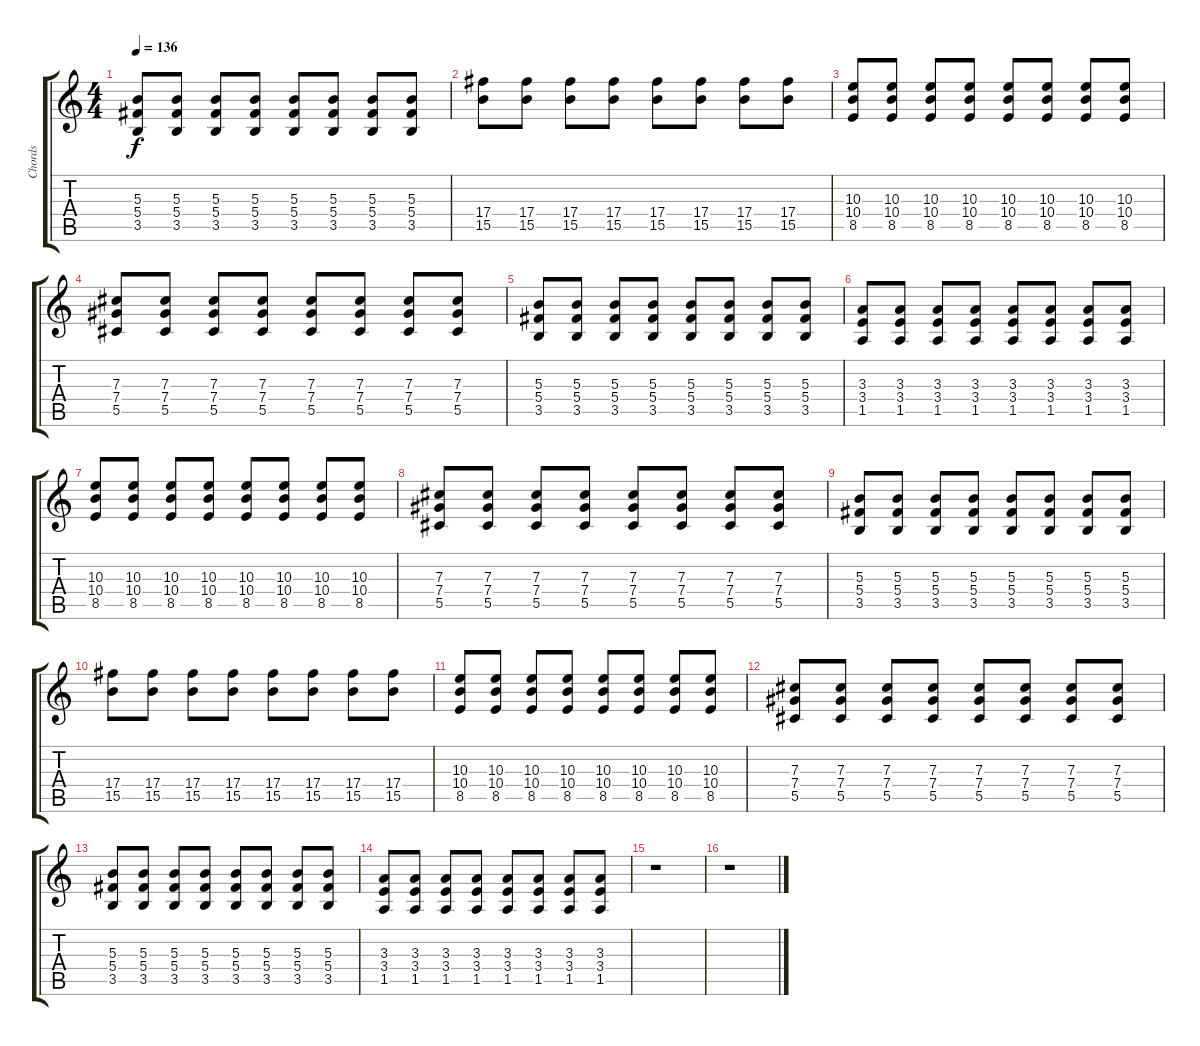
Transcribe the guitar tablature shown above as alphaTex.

\track ("Chords" "Chords") {instrument distortionguitar}
\staff {score tabs}
\tuning (Eb4 Bb3 Gb3 Db3 Ab2 Db2) {hide}
\ts (4 4)
\tempo 136
\clef g2
\ks c
(5.3 5.4 3.5).8{dy f} (5.3 5.4 3.5).8 (5.3 5.4 3.5).8 (5.3 5.4 3.5).8 (5.3 5.4 3.5).8 (5.3 5.4 3.5).8 (5.3 5.4 3.5).8 (5.3 5.4 3.5).8 |
(17.4 15.5).8 (17.4 15.5).8 (17.4 15.5).8 (17.4 15.5).8 (17.4 15.5).8 (17.4 15.5).8 (17.4 15.5).8 (17.4 15.5).8 |
(10.3 10.4 8.5).8 (10.3 10.4 8.5).8 (10.3 10.4 8.5).8 (10.3 10.4 8.5).8 (10.3 10.4 8.5).8 (10.3 10.4 8.5).8 (10.3 10.4 8.5).8 (10.3 10.4 8.5).8 |
(7.3 7.4 5.5).8 (7.3 7.4 5.5).8 (7.3 7.4 5.5).8 (7.3 7.4 5.5).8 (7.3 7.4 5.5).8 (7.3 7.4 5.5).8 (7.3 7.4 5.5).8 (7.3 7.4 5.5).8 |
(5.3 5.4 3.5).8 (5.3 5.4 3.5).8 (5.3 5.4 3.5).8 (5.3 5.4 3.5).8 (5.3 5.4 3.5).8 (5.3 5.4 3.5).8 (5.3 5.4 3.5).8 (5.3 5.4 3.5).8 |
(3.3 3.4 1.5).8 (3.3 3.4 1.5).8 (3.3 3.4 1.5).8 (3.3 3.4 1.5).8 (3.3 3.4 1.5).8 (3.3 3.4 1.5).8 (3.3 3.4 1.5).8 (3.3 3.4 1.5).8 |
(10.3 10.4 8.5).8 (10.3 10.4 8.5).8 (10.3 10.4 8.5).8 (10.3 10.4 8.5).8 (10.3 10.4 8.5).8 (10.3 10.4 8.5).8 (10.3 10.4 8.5).8 (10.3 10.4 8.5).8 |
(7.3 7.4 5.5).8 (7.3 7.4 5.5).8 (7.3 7.4 5.5).8 (7.3 7.4 5.5).8 (7.3 7.4 5.5).8 (7.3 7.4 5.5).8 (7.3 7.4 5.5).8 (7.3 7.4 5.5).8 |
(5.3 5.4 3.5).8 (5.3 5.4 3.5).8 (5.3 5.4 3.5).8 (5.3 5.4 3.5).8 (5.3 5.4 3.5).8 (5.3 5.4 3.5).8 (5.3 5.4 3.5).8 (5.3 5.4 3.5).8 |
(17.4 15.5).8 (17.4 15.5).8 (17.4 15.5).8 (17.4 15.5).8 (17.4 15.5).8 (17.4 15.5).8 (17.4 15.5).8 (17.4 15.5).8 |
(10.3 10.4 8.5).8 (10.3 10.4 8.5).8 (10.3 10.4 8.5).8 (10.3 10.4 8.5).8 (10.3 10.4 8.5).8 (10.3 10.4 8.5).8 (10.3 10.4 8.5).8 (10.3 10.4 8.5).8 |
(7.3 7.4 5.5).8 (7.3 7.4 5.5).8 (7.3 7.4 5.5).8 (7.3 7.4 5.5).8 (7.3 7.4 5.5).8 (7.3 7.4 5.5).8 (7.3 7.4 5.5).8 (7.3 7.4 5.5).8 |
(5.3 5.4 3.5).8 (5.3 5.4 3.5).8 (5.3 5.4 3.5).8 (5.3 5.4 3.5).8 (5.3 5.4 3.5).8 (5.3 5.4 3.5).8 (5.3 5.4 3.5).8 (5.3 5.4 3.5).8 |
(3.3 3.4 1.5).8 (3.3 3.4 1.5).8 (3.3 3.4 1.5).8 (3.3 3.4 1.5).8 (3.3 3.4 1.5).8 (3.3 3.4 1.5).8 (3.3 3.4 1.5).8 (3.3 3.4 1.5).8 |
r.1 |
r.1
